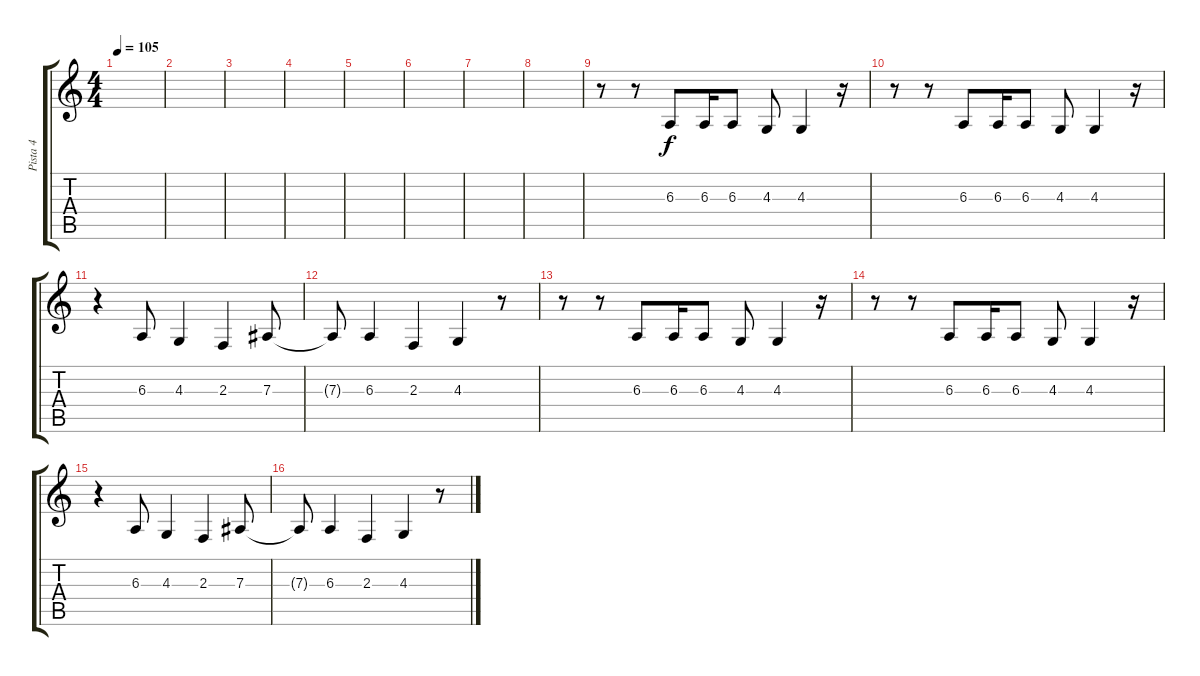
\track ("Pista 4" "Pista 4") {instrument stringensemble1}
\staff {score tabs}
\tuning (C4 G3 Eb3 Bb2 F2 C2) {hide}
\ts (4 4)
\tempo 105
\clef g2
\ks c
|
|
|
|
|
|
|
|
r.8 r.8 6.3.8 6.3.16 6.3.8 4.3.8 4.3.4 r.16 |
r.8 r.8 6.3.8 6.3.16 6.3.8 4.3.8 4.3.4 r.16 |
r.4 6.3.8 4.3.4 2.3.4 7.3.8 |
7.3{t}.8 6.3.4 2.3.4 4.3.4 r.8 |
r.8 r.8 6.3.8 6.3.16 6.3.8 4.3.8 4.3.4 r.16 |
r.8 r.8 6.3.8 6.3.16 6.3.8 4.3.8 4.3.4 r.16 |
r.4 6.3.8 4.3.4 2.3.4 7.3.8 |
7.3{t}.8 6.3.4 2.3.4 4.3.4 r.8
